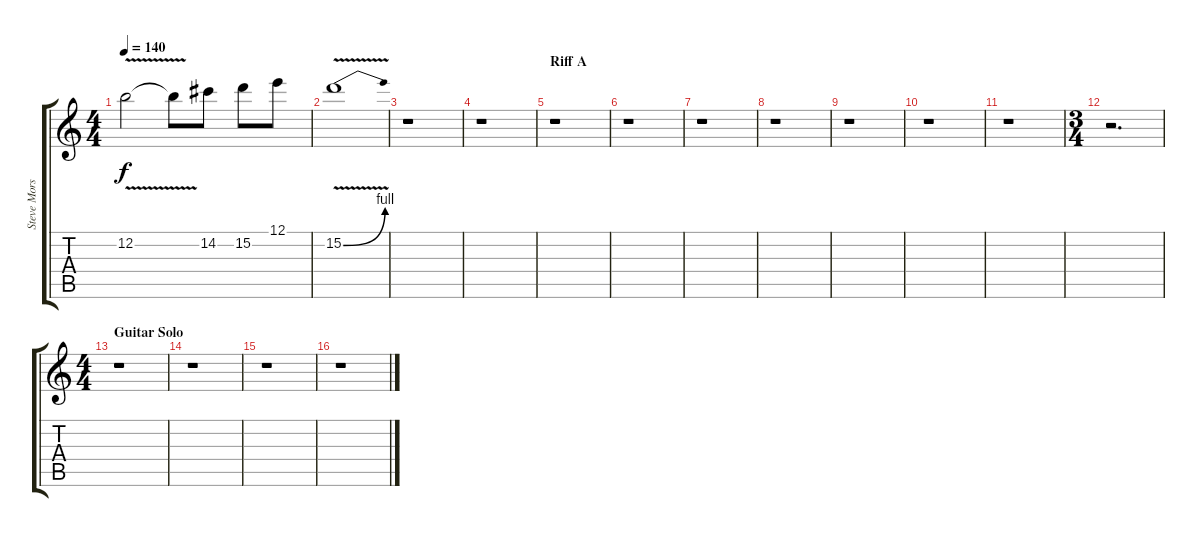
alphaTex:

\track ("Steve Morse Guitar Lead II" "Steve Mors") {instrument overdrivenguitar}
\staff {score tabs}
\tuning (E4 B3 G3 D3 A2 E2) {hide}
\ts (4 4)
\tempo 140
\clef g2
\ks c
12.2{v}.2{dy f} 12.2{t}.8 14.2.8 15.2.8 12.1.8 |
15.2{be (bend 0 0 60 4) v}.1 |
r.1 |
r.1 |
\section ("" "Riff A")
r.1 |
r.1 |
r.1 |
r.1 |
r.1 |
r.1 |
r.1 |
\ts (3 4)
r.2{d} |
\ts (4 4)
\section ("" "Guitar Solo")
r.1 |
r.1 |
r.1 |
r.1
